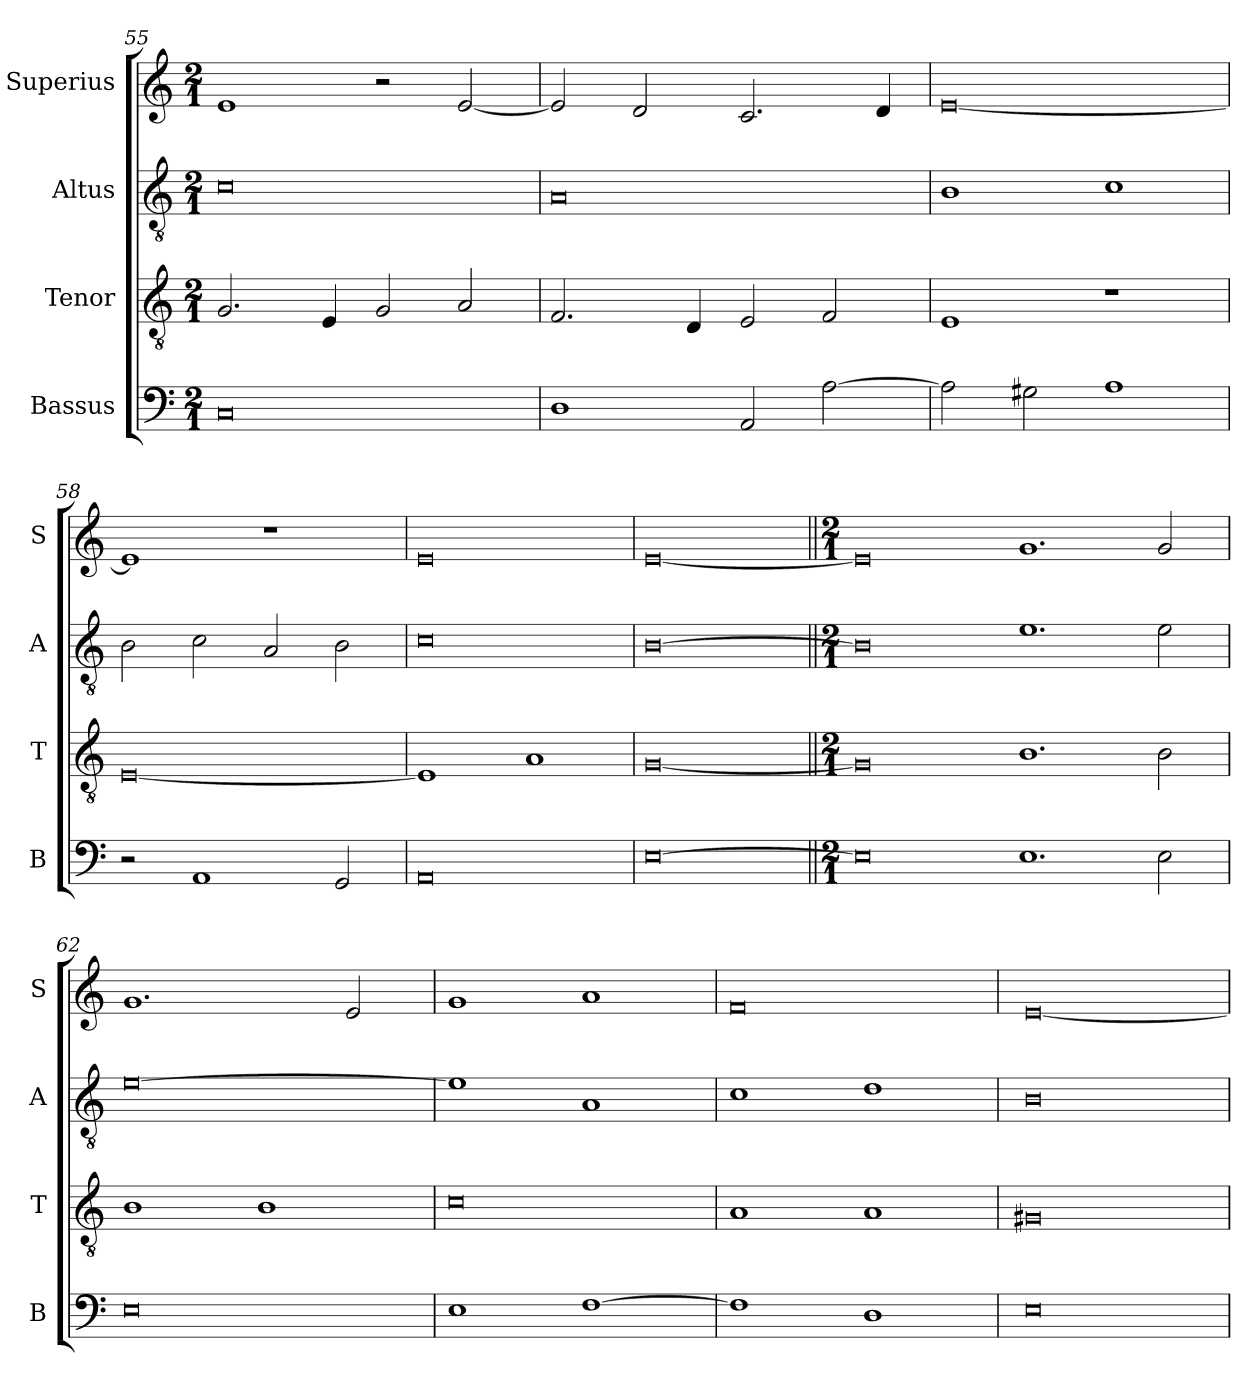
**kern	**kern	**kern	**kern
*part4	*part3	*part2	*part1
*staff4	*staff3	*staff2	*staff1
*I"Bassus	*I"Tenor	*I"Altus	*I"Superius
*I'B	*I'T	*I'A	*I'S
*clefF4	*clefGv2	*clefGv2	*clefG2
*k[]	*k[]	*k[]	*k[]
*C:	*C:	*C:	*C:
*M2/1	*M2/1	*M2/1	*M2/1
=55	=55	=55	=55
0C	2.G	0c	1e
.	4E	.	.
.	2G	.	2r
.	2A	.	[2e
=56	=56	=56	=56
1D	2.F	0A	2e]
.	.	.	2d
.	4D	.	.
2AA	2E	.	2.c
[2A	2F	.	.
.	.	.	4d
=57	=57	=57	=57
2A]	1E	1B	[0e
2G#X	.	.	.
1A	1r	1c	.
=58	=58	=58	=58
2r	[0E	2B	1e]
1AA	.	2c	.
.	.	2A	1r
2GG	.	2B	.
=59	=59	=59	=59
0AA	1E]	0c	0e
.	1A	.	.
=60	=60	=60	=60
[0E	[0G	[0B	[0e
=61||	=61||	=61||	=61||
*M2/1	*M2/1	*M2/1	*M2/1
0E]	0G]	0B]	0e]
1.E	1.B	1.e	1.g
2E	2B	2e	2g
=62	=62	=62	=62
0E	1B	[0e	1.g
.	1B	.	.
.	.	.	2e
=63	=63	=63	=63
1E	0c	1e]	1g
[1F	.	1A	1a
=64	=64	=64	=64
1F]	1A	1c	0f
1D	1A	1d	.
=65	=65	=65	=65
0E	0G#X	0B	[0e
=	=	=	=
*-	*-	*-	*-
